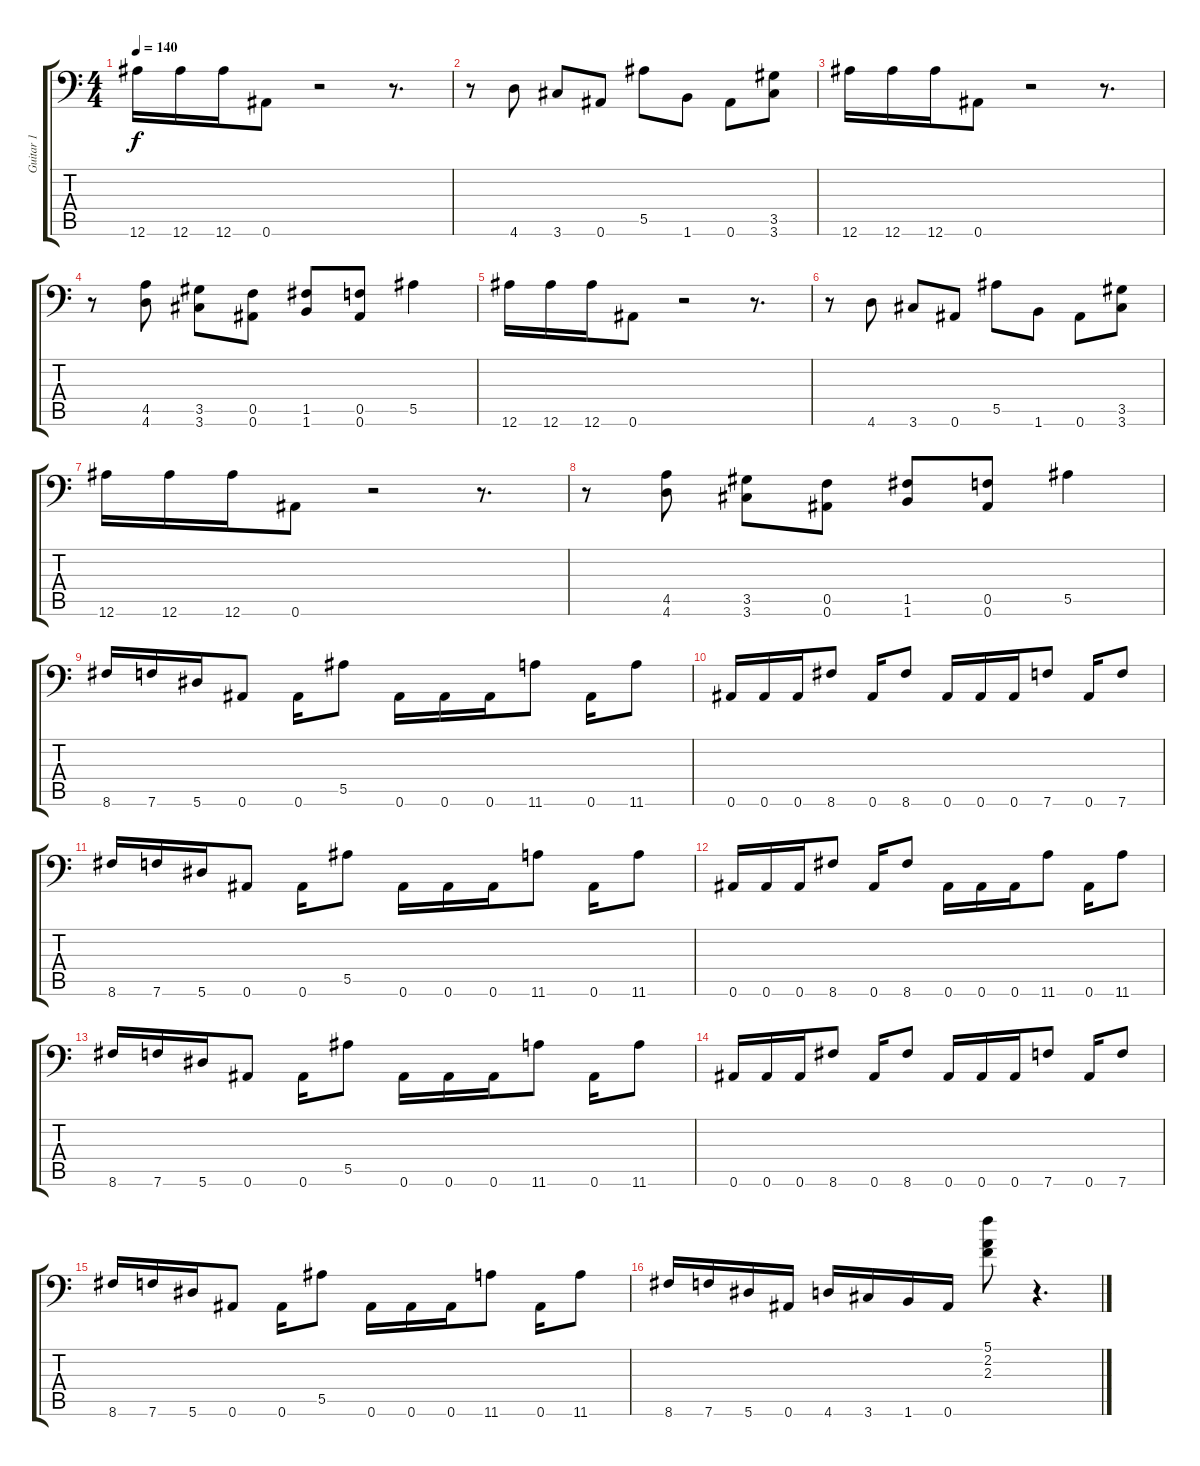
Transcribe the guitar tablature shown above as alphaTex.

\track ("Guitar 1" "Guitar 1") {instrument distortionguitar}
\staff {score tabs}
\tuning (C4 G3 Eb3 Bb2 F2 Bb1) {hide}
\ts (4 4)
\tempo 140
\clef f4
\ks c
12.6.16{dy f} 12.6.16 12.6.16 0.6.8 r.2 r.8{d} |
r.8 4.6.8 3.6.8 0.6.8 5.5.8 1.6.8 0.6.8 (3.5 3.6).8 |
12.6.16 12.6.16 12.6.16 0.6.8 r.2 r.8{d} |
r.8 (4.5 4.6).8 (3.5 3.6).8 (0.5 0.6).8 (1.5 1.6).8 (0.5 0.6).8 5.5.4 |
12.6.16 12.6.16 12.6.16 0.6.8 r.2 r.8{d} |
r.8 4.6.8 3.6.8 0.6.8 5.5.8 1.6.8 0.6.8 (3.5 3.6).8 |
12.6.16 12.6.16 12.6.16 0.6.8 r.2 r.8{d} |
r.8 (4.5 4.6).8 (3.5 3.6).8 (0.5 0.6).8 (1.5 1.6).8 (0.5 0.6).8 5.5.4 |
8.6.16 7.6.16 5.6.16 0.6.8 0.6.16 5.5.8 0.6.16 0.6.16 0.6.16 11.6.8 0.6.16 11.6.8 |
0.6.16 0.6.16 0.6.16 8.6.8 0.6.16 8.6.8 0.6.16 0.6.16 0.6.16 7.6.8 0.6.16 7.6.8 |
8.6.16 7.6.16 5.6.16 0.6.8 0.6.16 5.5.8 0.6.16 0.6.16 0.6.16 11.6.8 0.6.16 11.6.8 |
0.6.16 0.6.16 0.6.16 8.6.8 0.6.16 8.6.8 0.6.16 0.6.16 0.6.16 11.6.8 0.6.16 11.6.8 |
8.6.16 7.6.16 5.6.16 0.6.8 0.6.16 5.5.8 0.6.16 0.6.16 0.6.16 11.6.8 0.6.16 11.6.8 |
0.6.16 0.6.16 0.6.16 8.6.8 0.6.16 8.6.8 0.6.16 0.6.16 0.6.16 7.6.8 0.6.16 7.6.8 |
8.6.16 7.6.16 5.6.16 0.6.8 0.6.16 5.5.8 0.6.16 0.6.16 0.6.16 11.6.8 0.6.16 11.6.8 |
8.6.16 7.6.16 5.6.16 0.6.16 4.6.16 3.6.16 1.6.16 0.6.16 (5.1 2.2 2.3).8 r.4{d}
